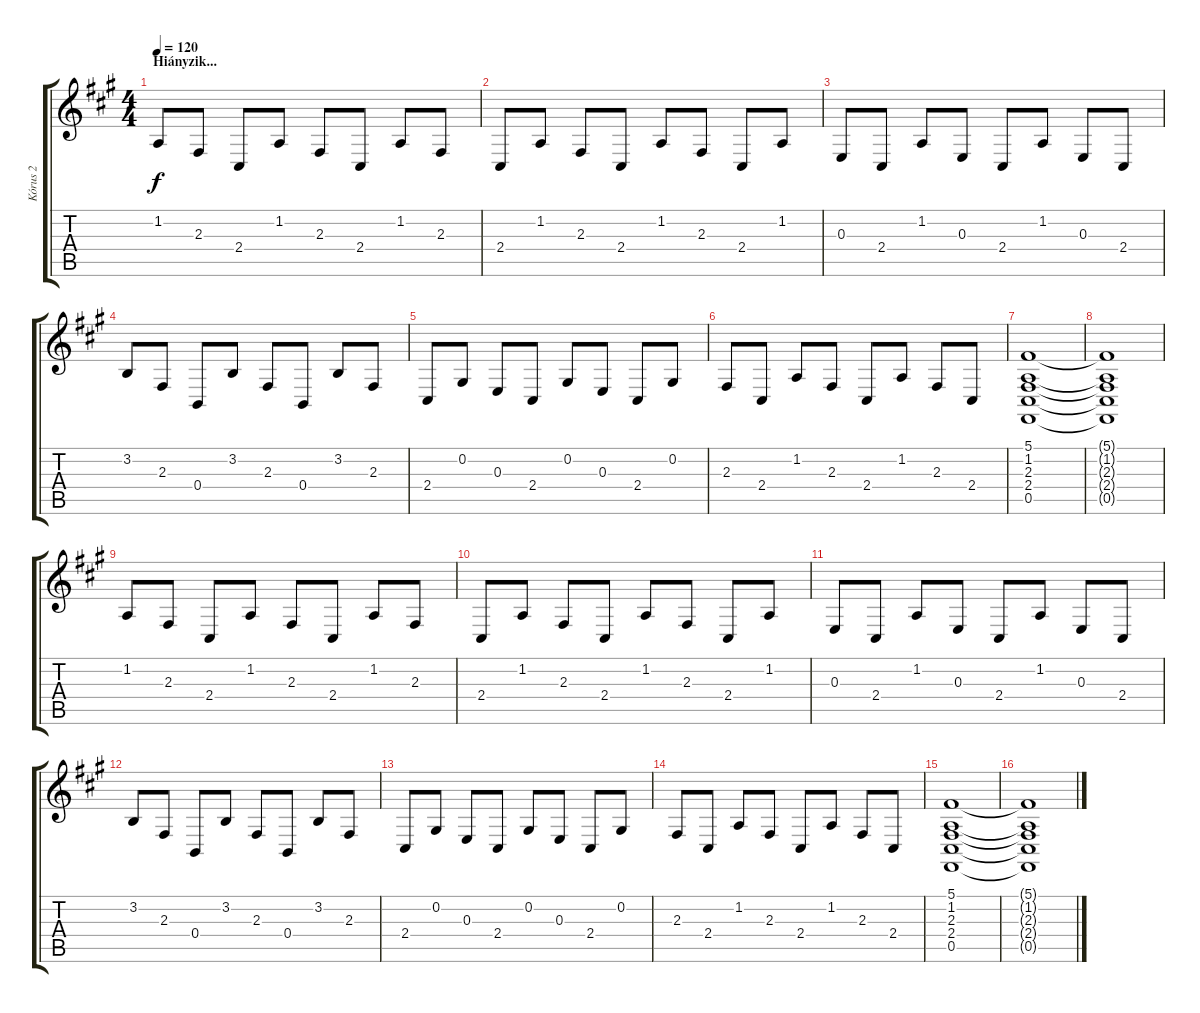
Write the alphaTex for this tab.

\track ("Kórus 2" "Kórus 2") {instrument stringensemble2}
\staff {score tabs}
\tuning (Db4 Ab3 E3 B2 Gb2 Db2) {hide}
\ts (4 4)
\section ("" "Hiányzik...")
\tempo 120
\clef g2
\ks a
1.2.8{dy f} 2.3.8 2.4.8 1.2.8 2.3.8 2.4.8 1.2.8 2.3.8 |
2.4.8 1.2.8 2.3.8 2.4.8 1.2.8 2.3.8 2.4.8 1.2.8 |
0.3.8 2.4.8 1.2.8 0.3.8 2.4.8 1.2.8 0.3.8 2.4.8 |
3.2.8 2.3.8 0.4.8 3.2.8 2.3.8 0.4.8 3.2.8 2.3.8 |
2.4.8 0.2.8 0.3.8 2.4.8 0.2.8 0.3.8 2.4.8 0.2.8 |
2.3.8 2.4.8 1.2.8 2.3.8 2.4.8 1.2.8 2.3.8 2.4.8 |
(5.1 1.2 2.3 2.4 0.5).1 |
(5.1{t} 1.2{t} 2.3{t} 2.4{t} 0.5{t}).1 |
1.2.8 2.3.8 2.4.8 1.2.8 2.3.8 2.4.8 1.2.8 2.3.8 |
2.4.8 1.2.8 2.3.8 2.4.8 1.2.8 2.3.8 2.4.8 1.2.8 |
0.3.8 2.4.8 1.2.8 0.3.8 2.4.8 1.2.8 0.3.8 2.4.8 |
3.2.8 2.3.8 0.4.8 3.2.8 2.3.8 0.4.8 3.2.8 2.3.8 |
2.4.8 0.2.8 0.3.8 2.4.8 0.2.8 0.3.8 2.4.8 0.2.8 |
2.3.8 2.4.8 1.2.8 2.3.8 2.4.8 1.2.8 2.3.8 2.4.8 |
(5.1 1.2 2.3 2.4 0.5).1 |
(5.1{t} 1.2{t} 2.3{t} 2.4{t} 0.5{t}).1
